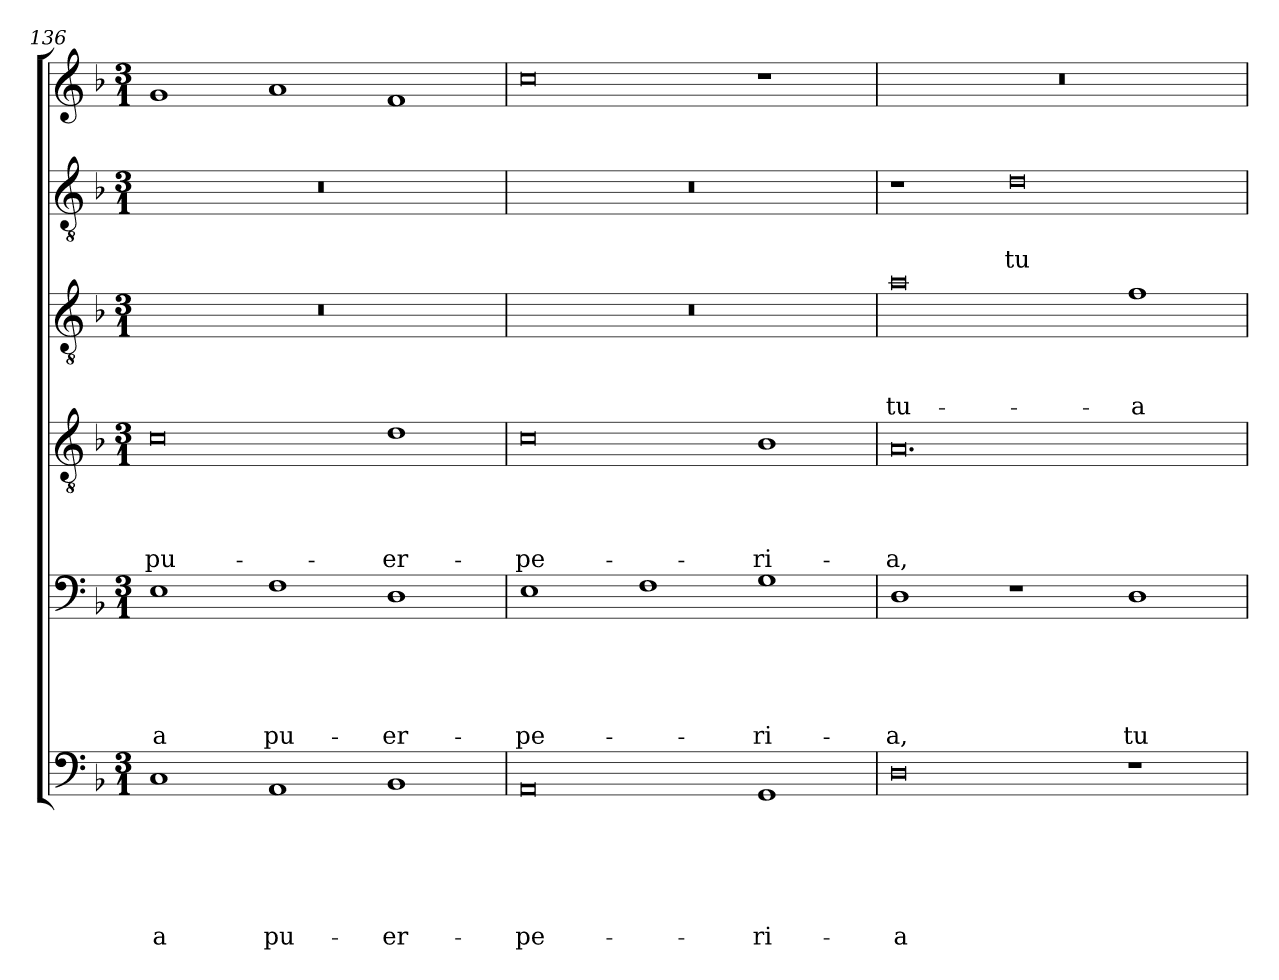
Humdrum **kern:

**kern	**text	**text	**text	**text	**text	**text	**kern	**text	**text	**text	**text	**text	**kern	**text	**text	**text	**text	**kern	**text	**text	**text	**kern	**text	**text	**kern
*part6	*part6	*part6	*part6	*part6	*part6	*part6	*part5	*part5	*part5	*part5	*part5	*part5	*part4	*part4	*part4	*part4	*part4	*part3	*part3	*part3	*part3	*part2	*part2	*part2	*part1
*staff6	*staff6	*staff6	*staff6	*staff6	*staff6	*staff6	*staff5	*staff5	*staff5	*staff5	*staff5	*staff5	*staff4	*staff4	*staff4	*staff4	*staff4	*staff3	*staff3	*staff3	*staff3	*staff2	*staff2	*staff2	*staff1
*clefF4	*	*	*	*	*	*	*clefF4	*	*	*	*	*	*clefGv2	*	*	*	*	*clefGv2	*	*	*	*clefGv2	*	*	*clefG2
*k[b-]	*	*	*	*	*	*	*k[b-]	*	*	*	*	*	*k[b-]	*	*	*	*	*k[b-]	*	*	*	*k[b-]	*	*	*k[b-]
*F:	*	*	*	*	*	*	*F:	*	*	*	*	*	*F:	*	*	*	*	*F:	*	*	*	*F:	*	*	*F:
*M3/1	*	*	*	*	*	*	*M3/1	*	*	*	*	*	*M3/1	*	*	*	*	*M3/1	*	*	*	*M3/1	*	*	*M3/1
=136	=136	=136	=136	=136	=136	=136	=136	=136	=136	=136	=136	=136	=136	=136	=136	=136	=136	=136	=136	=136	=136	=136	=136	=136	=136
!	!	!	!	!	!	!LO:LY:b	!	!	!	!	!	!LO:LY:b	!	!	!	!	!LO:LY:b	!	!	!	!	!	!	!	!
1C	.	.	.	.	.	-a	1E	.	.	.	.	-a	0c	.	.	.	pu-	0.r	.	.	.	0.r	.	.	1g
!	!	!	!	!	!	!LO:LY:b	!	!	!	!	!	!LO:LY:b	!	!	!	!	!	!	!	!	!	!	!	!	!
1AA	.	.	.	.	.	pu-	1F	.	.	.	.	pu-	.	.	.	.	.	.	.	.	.	.	.	.	1a
!	!	!	!	!	!	!LO:LY:b	!	!	!	!	!	!LO:LY:b	!	!	!	!	!LO:LY:b	!	!	!	!	!	!	!	!
1BB-	.	.	.	.	.	-er-	1D	.	.	.	.	-er-	1d	.	.	.	-er-	.	.	.	.	.	.	.	1f
=137	=137	=137	=137	=137	=137	=137	=137	=137	=137	=137	=137	=137	=137	=137	=137	=137	=137	=137	=137	=137	=137	=137	=137	=137	=137
!	!	!	!	!	!	!LO:LY:b	!	!	!	!	!	!LO:LY:b	!	!	!	!	!LO:LY:b	!	!	!	!	!	!	!	!
0AA	.	.	.	.	.	-pe-	1E	.	.	.	.	-pe-	0c	.	.	.	-pe-	0.r	.	.	.	0.r	.	.	0cc
.	.	.	.	.	.	.	1F	.	.	.	.	.	.	.	.	.	.	.	.	.	.	.	.	.	.
!	!	!	!	!	!	!LO:LY:b	!	!	!	!	!	!LO:LY:b	!	!	!	!	!LO:LY:b	!	!	!	!	!	!	!	!
1GG	.	.	.	.	.	-ri-	1G	.	.	.	.	-ri-	1B-	.	.	.	-ri-	.	.	.	.	.	.	.	1r
=138	=138	=138	=138	=138	=138	=138	=138	=138	=138	=138	=138	=138	=138	=138	=138	=138	=138	=138	=138	=138	=138	=138	=138	=138	=138
!	!	!	!	!	!	!LO:LY:b	!	!	!	!	!	!LO:LY:b	!	!	!	!	!LO:LY:b	!	!	!	!LO:LY:b	!	!	!	!
0D	.	.	.	.	.	-a	1D	.	.	.	.	-a,	0.A	.	.	.	-a,	0a	.	.	tu-	1r	.	.	0.r
!	!	!	!	!	!	!	!	!	!	!	!	!	!	!	!	!	!	!	!	!	!	!	!	!LO:LY:b	!
.	.	.	.	.	.	.	1r	.	.	.	.	.	.	.	.	.	.	.	.	.	.	0d	.	tu-	.
!	!	!	!	!	!	!	!	!	!	!	!	!LO:LY:b	!	!	!	!	!	!	!	!	!LO:LY:b	!	!	!	!
1r	.	.	.	.	.	.	1D	.	.	.	.	tu-	.	.	.	.	.	1f	.	.	-a	.	.	.	.
=	=	=	=	=	=	=	=	=	=	=	=	=	=	=	=	=	=	=	=	=	=	=	=	=	=
*-	*-	*-	*-	*-	*-	*-	*-	*-	*-	*-	*-	*-	*-	*-	*-	*-	*-	*-	*-	*-	*-	*-	*-	*-	*-
